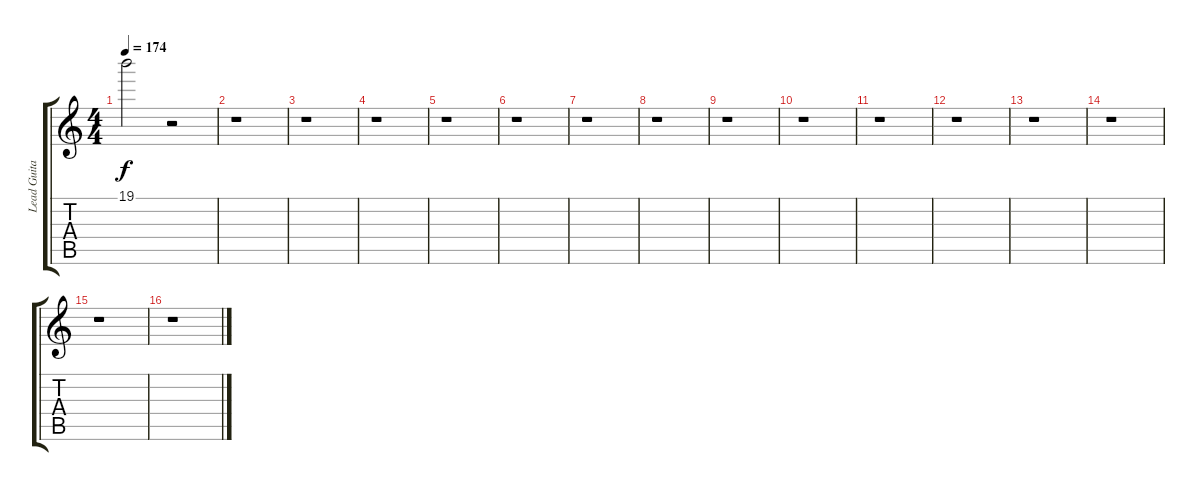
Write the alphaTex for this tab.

\track ("Lead Guitar" "Lead Guita") {instrument overdrivenguitar}
\staff {score tabs}
\tuning (E4 B3 G3 D3 A2 E2) {hide}
\ts (4 4)
\tempo 174
\clef g2
\ks c
19.1{t}.2{dy f} r.2 |
r.1 |
r.1 |
r.1 |
r.1 |
r.1 |
r.1 |
r.1 |
r.1 |
r.1 |
r.1 |
r.1 |
r.1 |
r.1 |
r.1 |
r.1
